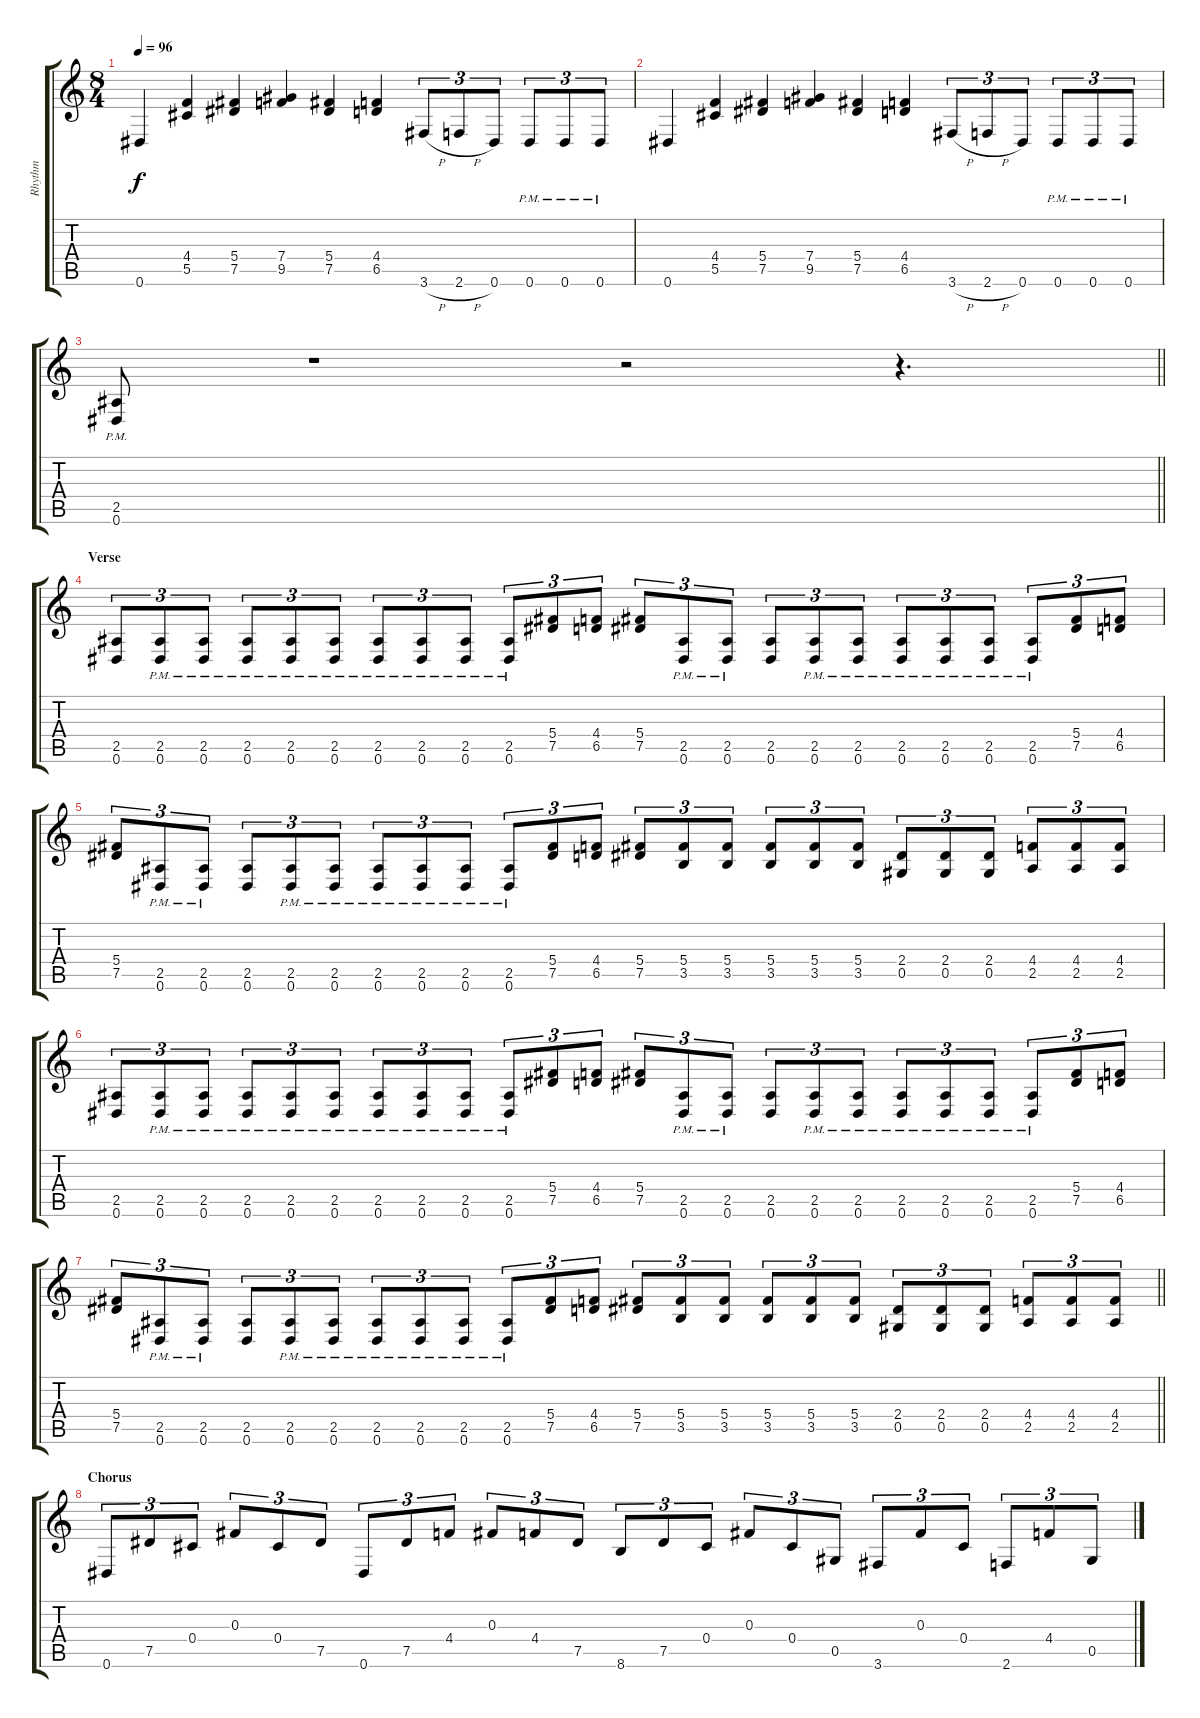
\track ("Rhythm" "Rhythm") {instrument overdrivenguitar}
\staff {score tabs}
\tuning (Eb4 Bb3 Gb3 Db3 Ab2 Eb2) {hide}
\ts (8 4)
\tempo 96
\clef g2
\ks c
0.6.4{dy f} (4.4 5.5).4 (5.4 7.5).4 (7.4 9.5).4 (5.4 7.5).4 (4.4 6.5).4 3.6{h}.8{tu (3 2)} 2.6{h}.8{tu (3 2)} 0.6.8{tu (3 2)} 0.6{pm}.8{tu (3 2)} 0.6{pm}.8{tu (3 2)} 0.6{pm}.8{tu (3 2)} |
0.6.4 (4.4 5.5).4 (5.4 7.5).4 (7.4 9.5).4 (5.4 7.5).4 (4.4 6.5).4 3.6{h}.8{tu (3 2)} 2.6{h}.8{tu (3 2)} 0.6.8{tu (3 2)} 0.6{pm}.8{tu (3 2)} 0.6{pm}.8{tu (3 2)} 0.6{pm}.8{tu (3 2)} |
\barLineRight lightlight
(2.5{pm} 0.6{pm}).8 r.1 r.2 r.4{d} |
\section ("" "Verse")
(2.5 0.6).8{tu (3 2)} (2.5{pm} 0.6{pm}).8{tu (3 2)} (2.5{pm} 0.6{pm}).8{tu (3 2)} (2.5{pm} 0.6{pm}).8{tu (3 2)} (2.5{pm} 0.6{pm}).8{tu (3 2)} (2.5{pm} 0.6{pm}).8{tu (3 2)} (2.5{pm} 0.6{pm}).8{tu (3 2)} (2.5{pm} 0.6{pm}).8{tu (3 2)} (2.5{pm} 0.6{pm}).8{tu (3 2)} (2.5{pm} 0.6{pm}).8{tu (3 2)} (5.4 7.5).8{tu (3 2)} (4.4 6.5).8{tu (3 2)} (5.4 7.5).8{tu (3 2)} (2.5{pm} 0.6{pm}).8{tu (3 2)} (2.5{pm} 0.6{pm}).8{tu (3 2)} (2.5 0.6).8{tu (3 2)} (2.5{pm} 0.6{pm}).8{tu (3 2)} (2.5{pm} 0.6{pm}).8{tu (3 2)} (2.5{pm} 0.6{pm}).8{tu (3 2)} (2.5{pm} 0.6{pm}).8{tu (3 2)} (2.5{pm} 0.6{pm}).8{tu (3 2)} (2.5{pm} 0.6{pm}).8{tu (3 2)} (5.4 7.5).8{tu (3 2)} (4.4 6.5).8{tu (3 2)} |
(5.4 7.5).8{tu (3 2)} (2.5{pm} 0.6{pm}).8{tu (3 2)} (2.5{pm} 0.6{pm}).8{tu (3 2)} (2.5 0.6).8{tu (3 2)} (2.5{pm} 0.6{pm}).8{tu (3 2)} (2.5{pm} 0.6{pm}).8{tu (3 2)} (2.5{pm} 0.6{pm}).8{tu (3 2)} (2.5{pm} 0.6{pm}).8{tu (3 2)} (2.5{pm} 0.6{pm}).8{tu (3 2)} (2.5{pm} 0.6{pm}).8{tu (3 2)} (5.4 7.5).8{tu (3 2)} (4.4 6.5).8{tu (3 2)} (5.4 7.5).8{tu (3 2)} (5.4 3.5).8{tu (3 2)} (5.4 3.5).8{tu (3 2)} (5.4 3.5).8{tu (3 2)} (5.4 3.5).8{tu (3 2)} (5.4 3.5).8{tu (3 2)} (2.4 0.5).8{tu (3 2)} (2.4 0.5).8{tu (3 2)} (2.4 0.5).8{tu (3 2)} (4.4 2.5).8{tu (3 2)} (4.4 2.5).8{tu (3 2)} (4.4 2.5).8{tu (3 2)} |
(2.5 0.6).8{tu (3 2)} (2.5{pm} 0.6{pm}).8{tu (3 2)} (2.5{pm} 0.6{pm}).8{tu (3 2)} (2.5{pm} 0.6{pm}).8{tu (3 2)} (2.5{pm} 0.6{pm}).8{tu (3 2)} (2.5{pm} 0.6{pm}).8{tu (3 2)} (2.5{pm} 0.6{pm}).8{tu (3 2)} (2.5{pm} 0.6{pm}).8{tu (3 2)} (2.5{pm} 0.6{pm}).8{tu (3 2)} (2.5{pm} 0.6{pm}).8{tu (3 2)} (5.4 7.5).8{tu (3 2)} (4.4 6.5).8{tu (3 2)} (5.4 7.5).8{tu (3 2)} (2.5{pm} 0.6{pm}).8{tu (3 2)} (2.5{pm} 0.6{pm}).8{tu (3 2)} (2.5 0.6).8{tu (3 2)} (2.5{pm} 0.6{pm}).8{tu (3 2)} (2.5{pm} 0.6{pm}).8{tu (3 2)} (2.5{pm} 0.6{pm}).8{tu (3 2)} (2.5{pm} 0.6{pm}).8{tu (3 2)} (2.5{pm} 0.6{pm}).8{tu (3 2)} (2.5{pm} 0.6{pm}).8{tu (3 2)} (5.4 7.5).8{tu (3 2)} (4.4 6.5).8{tu (3 2)} |
\barLineRight lightlight
(5.4 7.5).8{tu (3 2)} (2.5{pm} 0.6{pm}).8{tu (3 2)} (2.5{pm} 0.6{pm}).8{tu (3 2)} (2.5 0.6).8{tu (3 2)} (2.5{pm} 0.6{pm}).8{tu (3 2)} (2.5{pm} 0.6{pm}).8{tu (3 2)} (2.5{pm} 0.6{pm}).8{tu (3 2)} (2.5{pm} 0.6{pm}).8{tu (3 2)} (2.5{pm} 0.6{pm}).8{tu (3 2)} (2.5{pm} 0.6{pm}).8{tu (3 2)} (5.4 7.5).8{tu (3 2)} (4.4 6.5).8{tu (3 2)} (5.4 7.5).8{tu (3 2)} (5.4 3.5).8{tu (3 2)} (5.4 3.5).8{tu (3 2)} (5.4 3.5).8{tu (3 2)} (5.4 3.5).8{tu (3 2)} (5.4 3.5).8{tu (3 2)} (2.4 0.5).8{tu (3 2)} (2.4 0.5).8{tu (3 2)} (2.4 0.5).8{tu (3 2)} (4.4 2.5).8{tu (3 2)} (4.4 2.5).8{tu (3 2)} (4.4 2.5).8{tu (3 2)} |
\section ("" "Chorus")
0.6.8{tu (3 2)} 7.5.8{tu (3 2)} 0.4.8{tu (3 2)} 0.3.8{tu (3 2)} 0.4.8{tu (3 2)} 7.5.8{tu (3 2)} 0.6.8{tu (3 2)} 7.5.8{tu (3 2)} 4.4.8{tu (3 2)} 0.3.8{tu (3 2)} 4.4.8{tu (3 2)} 7.5.8{tu (3 2)} 8.6.8{tu (3 2)} 7.5.8{tu (3 2)} 0.4.8{tu (3 2)} 0.3.8{tu (3 2)} 0.4.8{tu (3 2)} 0.5.8{tu (3 2)} 3.6.8{tu (3 2)} 0.3.8{tu (3 2)} 0.4.8{tu (3 2)} 2.6.8{tu (3 2)} 4.4.8{tu (3 2)} 0.5.8{tu (3 2)}
